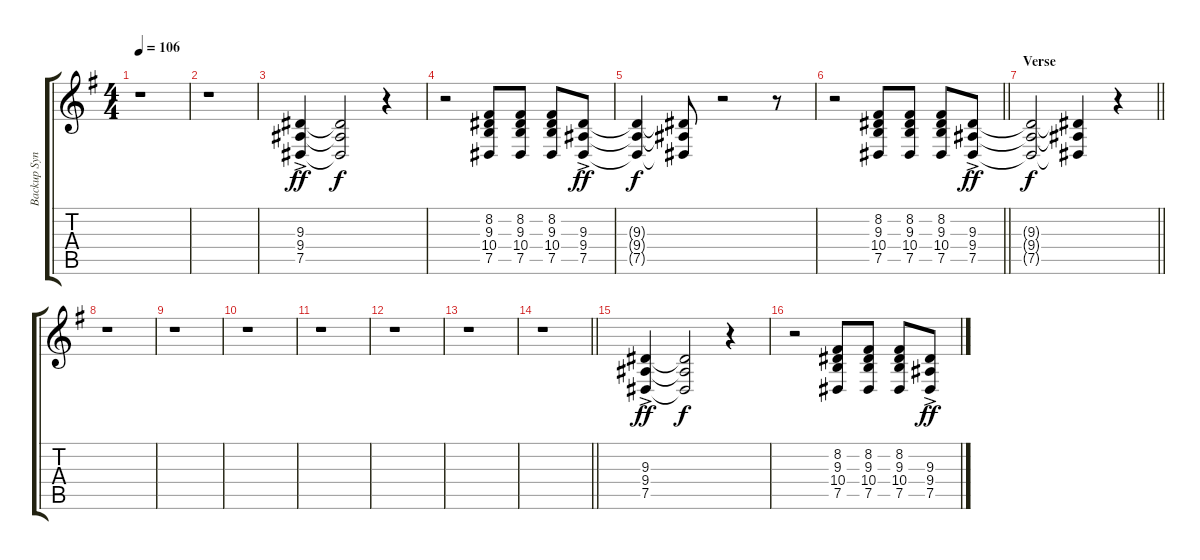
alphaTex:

\track ("Backup Synth" "Backup Syn") {instrument fx4atmosphere}
\staff {score tabs}
\tuning (Eb4 Bb3 Gb3 Db3 Ab2 Eb2) {hide}
\ts (4 4)
\tempo 106
\clef g2
\ks g
r.1{dy f} |
r.1 |
(9.3{ac} 9.4{ac} 7.5{ac}).4{dy ff instrument fx4atmosphere} (9.3{t} 9.4{t} 7.5{t}).2{dy f} r.4 |
r.2 (8.2 9.3 10.4 7.5).8 (8.2 9.3 10.4 7.5).8 (8.2 9.3 10.4 7.5).8 (9.3{ac} 9.4{ac} 7.5{ac}).8{dy ff} |
(9.3{t} 9.4{t} 7.5{t}).4{dy f} (9.3{t} 9.4{t} 7.5{t}).8 r.2 r.8 |
\barLineRight lightlight
r.2 (8.2 9.3 10.4 7.5).8 (8.2 9.3 10.4 7.5).8 (8.2 9.3 10.4 7.5).8 (9.3{ac} 9.4{ac} 7.5{ac}).8{dy ff} |
\section ("" "Verse")
\barLineRight lightlight
(9.3{t} 9.4{t} 7.5{t}).2{dy f} (9.3{t} 9.4{t} 7.5{t}).4 r.4 |
r.1 |
r.1 |
r.1 |
r.1 |
r.1 |
r.1 |
\barLineRight lightlight
r.1 |
(9.3{ac} 9.4{ac} 7.5{ac}).4{dy ff} (9.3{t} 9.4{t} 7.5{t}).2{dy f} r.4 |
r.2 (8.2 9.3 10.4 7.5).8 (8.2 9.3 10.4 7.5).8 (8.2 9.3 10.4 7.5).8 (9.3{ac} 9.4{ac} 7.5{ac}).8{dy ff}
